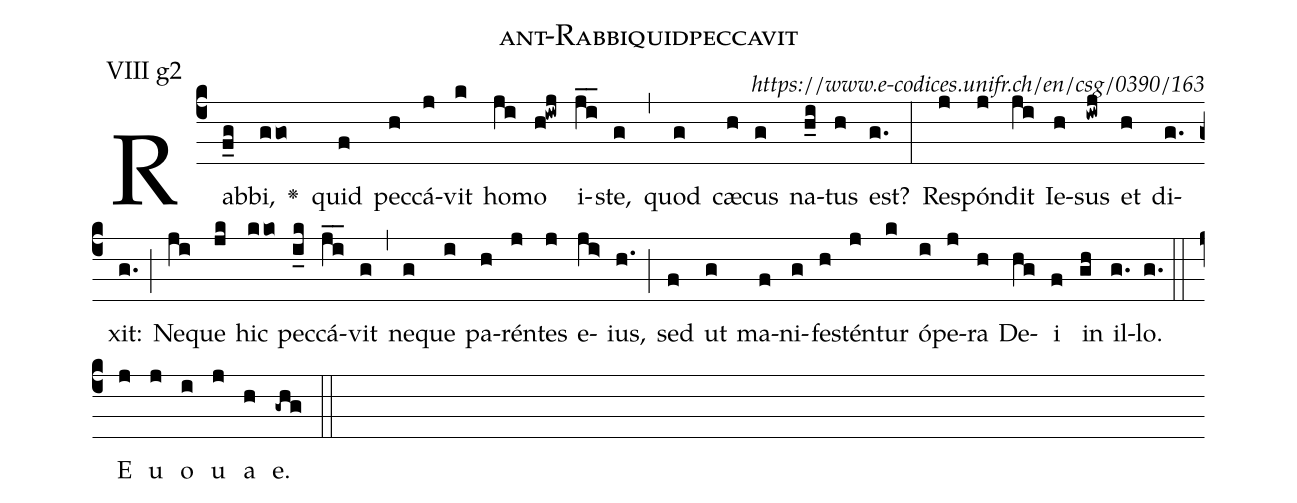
name: ant-Rabbiquidpeccavit;
commentary: https://www.e-codices.unifr.ch/en/csg/0390/163;
annotation: VIII g2;
%%
(c4) Rab(f_g)bi,(ggo) <v>\greheightstar</v>() quid(f) pec(h)cá(j)vit(k) ho(ji)mo(h!iwj) i(j_i_)ste,(g) (,) quod(g) cæ(h)cus(g) na(h_i)tus(h) est?(g.) (:) Re(j)spón(j)dit(ji) Ie(h)sus(iwj) et(h) di(g.)xit:(g.) (;) Ne(ji)que(jk) hic(kko) pec(i_k)cá(j_i_)vit(g) (,) ne(g)que(i) pa(h)rén(j)tes(j) e(ji>)ius,(h.) (;) sed(f) ut(g) ma(f)ni(g)fe(h)stén(j)tur(k) ó(i)pe(j)ra(h) De(hg)i(f) in(gh) il(g.)lo.(g.) (::)
E(j) u(j) o(i) u(j) a(h) e.(-ghg) (::)
